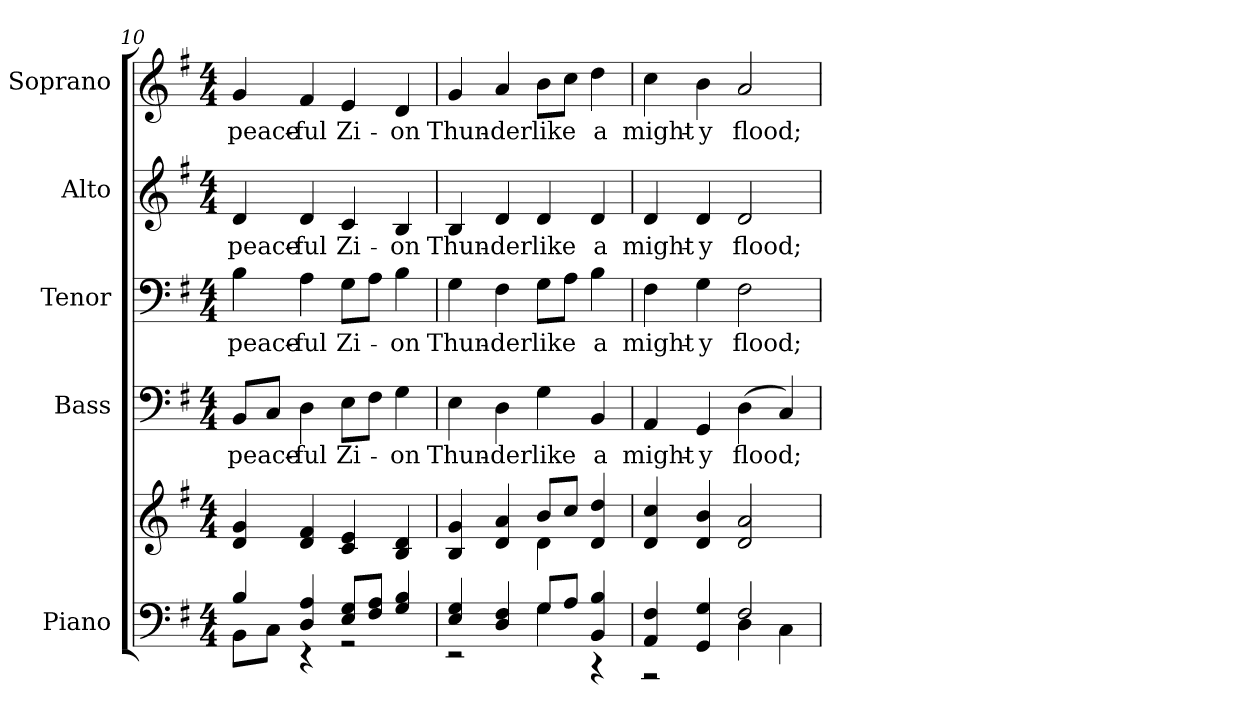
**kern	**kern	**kern	**text	**kern	**text	**kern	**text	**kern	**text
*part5	*part5	*part4	*part4	*part3	*part3	*part2	*part2	*part1	*part1
*staff6	*staff5	*staff4	*staff4	*staff3	*staff3	*staff2	*staff2	*staff1	*staff1
*I"Piano	*	*I"Bass	*	*I"Tenor	*	*I"Alto	*	*I"Soprano	*
*I'Pno.	*	*I'B.	*	*I'T.	*	*I'A.	*	*I'S.	*
*clefF4	*clefG2	*clefF4	*	*clefF4	*	*clefG2	*	*clefG2	*
*k[f#]	*k[f#]	*k[f#]	*	*k[f#]	*	*k[f#]	*	*k[f#]	*
*G:	*G:	*G:	*	*G:	*	*G:	*	*G:	*
*M4/4	*M4/4	*M4/4	*	*M4/4	*	*M4/4	*	*M4/4	*
=10	=10	=10	=10	=10	=10	=10	=10	=10	=10
*^	*	*	*	*	*	*	*	*	*
!	!	!	!	!LO:LY:b:color=#000000	!	!	!	!	!	!
!	!	!	!	!	!	!LO:LY:b:color=#000000	!	!	!	!
!	!	!	!	!	!	!	!	!LO:LY:b:color=#000000	!	!
!	!	!	!	!	!	!	!	!	!	!LO:LY:b:color=#000000
4Bi/	8BBi\L	4di/ 4gi	8BBi/L	peace-	4Bi\	peace-	4di/	peace-	4gi/	peace-
.	8Ci\J	.	8Ci/J	.	.	.	.	.	.	.
!	!	!	!	!LO:LY:b:color=#000000	!	!	!	!	!	!
!	!	!	!	!	!	!LO:LY:b:color=#000000	!	!	!	!
!	!	!	!	!	!	!	!	!LO:LY:b:color=#000000	!	!
!	!	!	!	!	!	!	!	!	!	!LO:LY:b:color=#000000
4Di/ 4Ai	4r	4di/ 4f#i	4Di\	-ful	4Ai\	-ful	4di/	-ful	4f#i/	-ful
!	!	!	!	!LO:LY:b:color=#000000	!	!	!	!	!	!
!	!	!	!	!	!	!LO:LY:b:color=#000000	!	!	!	!
!	!	!	!	!	!	!	!	!LO:LY:b:color=#000000	!	!
!	!	!	!	!	!	!	!	!	!	!LO:LY:b:color=#000000
8Ei/ 8GiL	2r	4ci/ 4ei	8Ei\L	Zi-	8Gi\L	Zi-	4ci/	Zi-	4ei/	Zi-
8F#i/ 8AiJ	.	.	8F#i\J	.	8Ai\J	.	.	.	.	.
!	!	!	!	!LO:LY:b:color=#000000	!	!	!	!	!	!
!	!	!	!	!	!	!LO:LY:b:color=#000000	!	!	!	!
!	!	!	!	!	!	!	!	!LO:LY:b:color=#000000	!	!
!	!	!	!	!	!	!	!	!	!	!LO:LY:b:color=#000000
4Gi/ 4Bi	.	4Bi/ 4di	4Gi\	-on	4Bi\	-on	4Bi/	-on	4di/	-on
!!LO:PB:g=z
=11	=11	=11	=11	=11	=11	=11	=11	=11	=11	=11
*	*	*^	*	*	*	*	*	*	*	*
!	!	!	!	!	!LO:LY:b:color=#000000	!	!	!	!	!	!
!	!	!	!	!	!	!	!LO:LY:b:color=#000000	!	!	!	!
!	!	!	!	!	!	!	!	!	!LO:LY:b:color=#000000	!	!
!	!	!	!	!	!	!	!	!	!	!	!LO:LY:b:color=#000000
4Ei/ 4Gi	2r	4Bi/ 4gi	2ryy	4Ei\	Thun-	4Gi\	Thun-	4Bi/	Thun-	4gi/	Thun-
!	!	!	!	!	!LO:LY:b:color=#000000	!	!	!	!	!	!
!	!	!	!	!	!	!	!LO:LY:b:color=#000000	!	!	!	!
!	!	!	!	!	!	!	!	!	!LO:LY:b:color=#000000	!	!
!	!	!	!	!	!	!	!	!	!	!	!LO:LY:b:color=#000000
4Di/ 4F#i	.	4di/ 4ai	.	4Di\	-der	4F#i\	-der	4di/	-der	4ai/	-der
!	!	!	!	!	!LO:LY:b:color=#000000	!	!	!	!	!	!
!	!	!	!	!	!	!	!LO:LY:b:color=#000000	!	!	!	!
!	!	!	!	!	!	!	!	!	!LO:LY:b:color=#000000	!	!
!	!	!	!	!	!	!	!	!	!	!	!LO:LY:b:color=#000000
8Gi/L	4Gi\	8bi/L	4di\	4Gi\	like	8Gi\L	like	4di/	like	8bi\L	like
8Ai/J	.	8cci/J	.	.	.	8Ai\J	.	.	.	8cci\J	.
!	!	!	!	!	!LO:LY:b:color=#000000	!	!	!	!	!	!
!	!	!	!	!	!	!	!LO:LY:b:color=#000000	!	!	!	!
!	!	!	!	!	!	!	!	!	!LO:LY:b:color=#000000	!	!
!	!	!	!	!	!	!	!	!	!	!	!LO:LY:b:color=#000000
4BBi/ 4Bi	4r	4di/ 4ddi	4ryy	4BBi/	a	4Bi\	a	4di/	a	4ddi\	a
*	*	*v	*v	*	*	*	*	*	*	*	*
=12	=12	=12	=12	=12	=12	=12	=12	=12	=12	=12
*	*	*^	*	*	*	*	*	*	*	*
!	!	!	!	!	!LO:LY:b:color=#000000	!	!	!	!	!	!
*	*	*v	*v	*	*	*	*	*	*	*	*
*	*	*^	*	*	*	*	*	*	*	*
!	!	!	!	!	!	!	!LO:LY:b:color=#000000	!	!	!	!
*	*	*v	*v	*	*	*	*	*	*	*	*
*	*	*^	*	*	*	*	*	*	*	*
!	!	!	!	!	!	!	!	!	!LO:LY:b:color=#000000	!	!
*	*	*v	*v	*	*	*	*	*	*	*	*
*	*	*^	*	*	*	*	*	*	*	*
!	!	!	!	!	!	!	!	!	!	!	!LO:LY:b:color=#000000
*	*	*v	*v	*	*	*	*	*	*	*	*
4AAi/ 4F#i	2r	4di/ 4cci	4AAi/	might-	4F#i\	might-	4di/	might-	4cci\	might-
!	!	!	!	!LO:LY:b:color=#000000	!	!	!	!	!	!
!	!	!	!	!	!	!LO:LY:b:color=#000000	!	!	!	!
!	!	!	!	!	!	!	!	!LO:LY:b:color=#000000	!	!
!	!	!	!	!	!	!	!	!	!	!LO:LY:b:color=#000000
4GGi/ 4Gi	.	4di/ 4bi	4GGi/	-y	4Gi\	-y	4di/	-y	4bi\	-y
!	!	!	!	!LO:LY:b:color=#000000	!	!	!	!	!	!
!	!	!	!	!	!	!LO:LY:b:color=#000000	!	!	!	!
!	!	!	!	!	!	!	!	!LO:LY:b:color=#000000	!	!
!	!	!	!	!	!	!	!	!	!	!LO:LY:b:color=#000000
2F#i/	4Di\	2di/ 2ai	(4Di\	flood;	2F#i\	flood;	2di/	flood;	2ai/	flood;
.	4Ci\	.	4Ci/)	.	.	.	.	.	.	.
*v	*v	*	*	*	*	*	*	*	*	*
=	=	=	=	=	=	=	=	=	=
*-	*-	*-	*-	*-	*-	*-	*-	*-	*-
